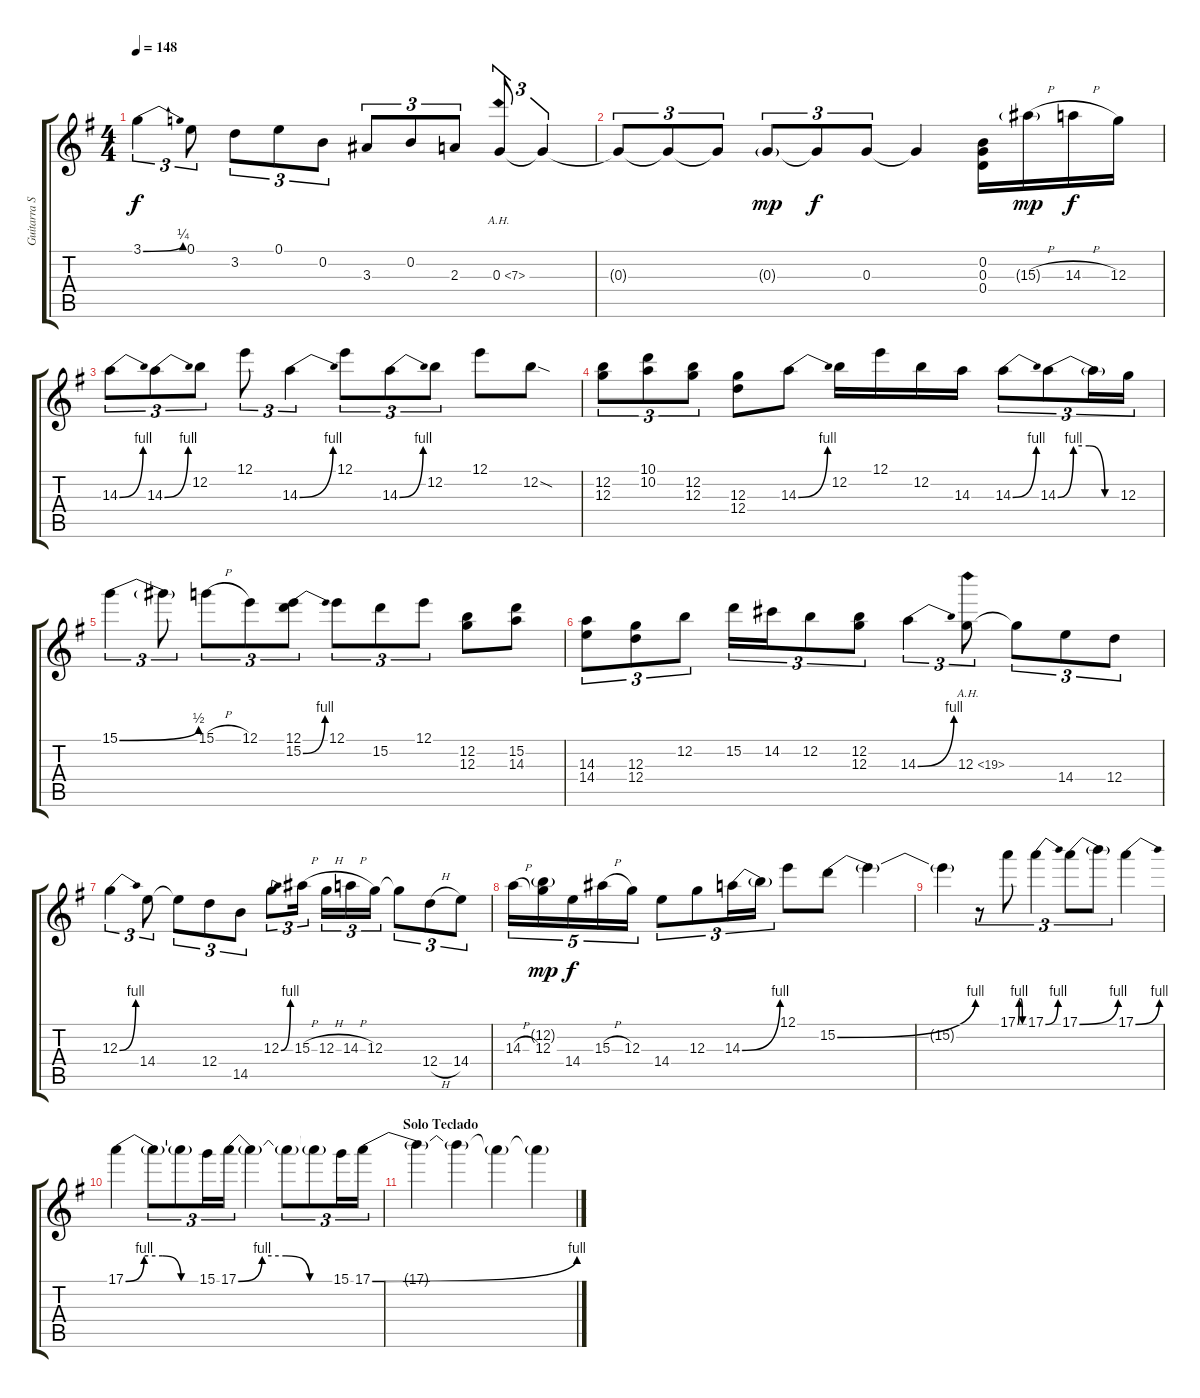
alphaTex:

\track ("Guitarra Solo" "Guitarra S") {instrument overdrivenguitar}
\staff {score tabs}
\tuning (E4 B3 G3 D3 A2 E2) {hide}
\ts (4 4)
\tempo 148
\clef g2
\ks g
3.1{be (bend 0 0 60 1)}.4{tu (3 2) dy f} 0.1.8{tu (3 2)} 3.2.8{tu (3 2)} 0.1.8{tu (3 2)} 0.2.8{tu (3 2)} 3.3.8{tu (3 2)} 0.2.8{tu (3 2)} 2.3.8{tu (3 2)} 0.3{ah 7}.8{tu (3 2)} 0.3{t}.4{tu (3 2)} |
0.3{t}.8{tu (3 2)} 0.3{t}.8{tu (3 2)} 0.3{t}.8{tu (3 2)} 0.3{g}.8{tu (3 2) dy mp} 0.3{t}.8{tu (3 2) dy f} 0.3.8{tu (3 2)} 0.3{t}.4 (0.2 0.3 0.4).16 15.3{h g}.16{dy mp} 14.3{h}.16{dy f} 12.3.16 |
14.3{be (bend 0 0 60 4)}.8{tu (3 2)} 14.3{be (bend 0 0 60 4)}.8{tu (3 2)} 12.2.8{tu (3 2)} 12.1.8{tu (3 2)} 14.3{be (bend 0 0 60 4)}.4{tu (3 2)} 12.1.8{tu (3 2)} 14.3{be (bend 0 0 60 4)}.8{tu (3 2)} 12.2.8{tu (3 2)} 12.1.8 12.2{sod}.8 |
(12.2 12.3).8{tu (3 2)} (10.1 10.2).8{tu (3 2)} (12.2 12.3).8{tu (3 2)} (12.3 12.4).8 14.3{be (bend 0 0 60 4)}.8 12.2.16 12.1.16 12.2.16 14.3.16 14.3{be (bend 0 0 60 4)}.8{tu (3 2)} 14.3{be (custom 0 0 15 4 30 4 45 0 60 0)}.8{tu (3 2)} 14.3{t}.16{tu (3 2)} 12.3.16{tu (3 2)} |
15.1{be (bend 0 0 60 2)}.4{tu (3 2)} 15.1{t}.8{tu (3 2)} 15.1{h}.8{tu (3 2)} 12.1.8{tu (3 2)} (12.1 15.2{be (bend 0 0 60 4)}).8{tu (3 2)} 12.1.8{tu (3 2)} 15.2.8{tu (3 2)} 12.1.8{tu (3 2)} (12.2 12.3).8 (15.2 14.3).8 |
(14.3 14.4).8{tu (3 2)} (12.3 12.4).8{tu (3 2)} 12.2.8{tu (3 2)} 15.2.16{tu (3 2)} 14.2.16{tu (3 2)} 12.2.8{tu (3 2)} (12.2 12.3).8{tu (3 2)} 14.3{be (bend 0 0 60 4)}.4{tu (3 2)} 12.3{ah 7}.8{tu (3 2)} 12.3{t}.8{tu (3 2)} 14.4.8{tu (3 2)} 12.4.8{tu (3 2)} |
12.3{be (bend 0 0 60 4)}.4{tu (3 2)} 14.4.8{tu (3 2)} 14.4{t}.8{tu (3 2)} 12.4.8{tu (3 2)} 14.5.8{tu (3 2)} 12.3{be (bend 0 0 60 4)}.8{tu (3 2)} 15.3{h}.16{tu (3 2)} 12.3{h}.16{tu (3 2)} 14.3{h}.16{tu (3 2)} 12.3.16{tu (3 2)} 12.3{t}.8{tu (3 2)} 12.4{h}.8{tu (3 2)} 14.4.8{tu (3 2)} |
14.3{h}.16{tu (5 4)} (12.2{g} 12.3).16{tu (5 4) dy mp} 14.4.16{tu (5 4) dy f} 15.3{h}.16{tu (5 4)} 12.3.16{tu (5 4)} 14.4.8{tu (3 2)} 12.3.8{tu (3 2)} 14.3{be (bend 0 0 60 4)}.16{tu (3 2)} 14.3{t}.16{tu (3 2)} 12.1.8 15.2{be (bend 0 0 60 4)}.8 15.2{t}.4 |
15.2{t}.4 r.8{tu (3 2)} 17.1{be (custom 0 0 15 4 30 4 45 0 60 0)}.8{tu (3 2)} 17.1{be (bend 0 0 60 4)}.4{tu (3 2)} 17.1{be (bend 0 0 60 4)}.8{tu (3 2)} 17.1{t}.8{tu (3 2)} 17.1{be (bend 0 0 60 4)}.4 |
17.1{be (custom 0 0 15 4 30 4 45 0 60 0)}.4 17.1{t}.8{tu (3 2)} 17.1{t}.8{tu (3 2)} 15.1.16{tu (3 2)} 17.1{be (custom 0 0 15 4 30 4 45 0 60 0)}.16{tu (3 2)} 17.1{t}.4 17.1{t}.8{tu (3 2)} 17.1{t}.8{tu (3 2)} 15.1.16{tu (3 2)} 17.1{be (bend 0 0 60 4)}.16{tu (3 2)} |
\section ("" "Solo Teclado")
17.1{t}.4 17.1{t}.4 17.1{t}.4 17.1{t}.4
